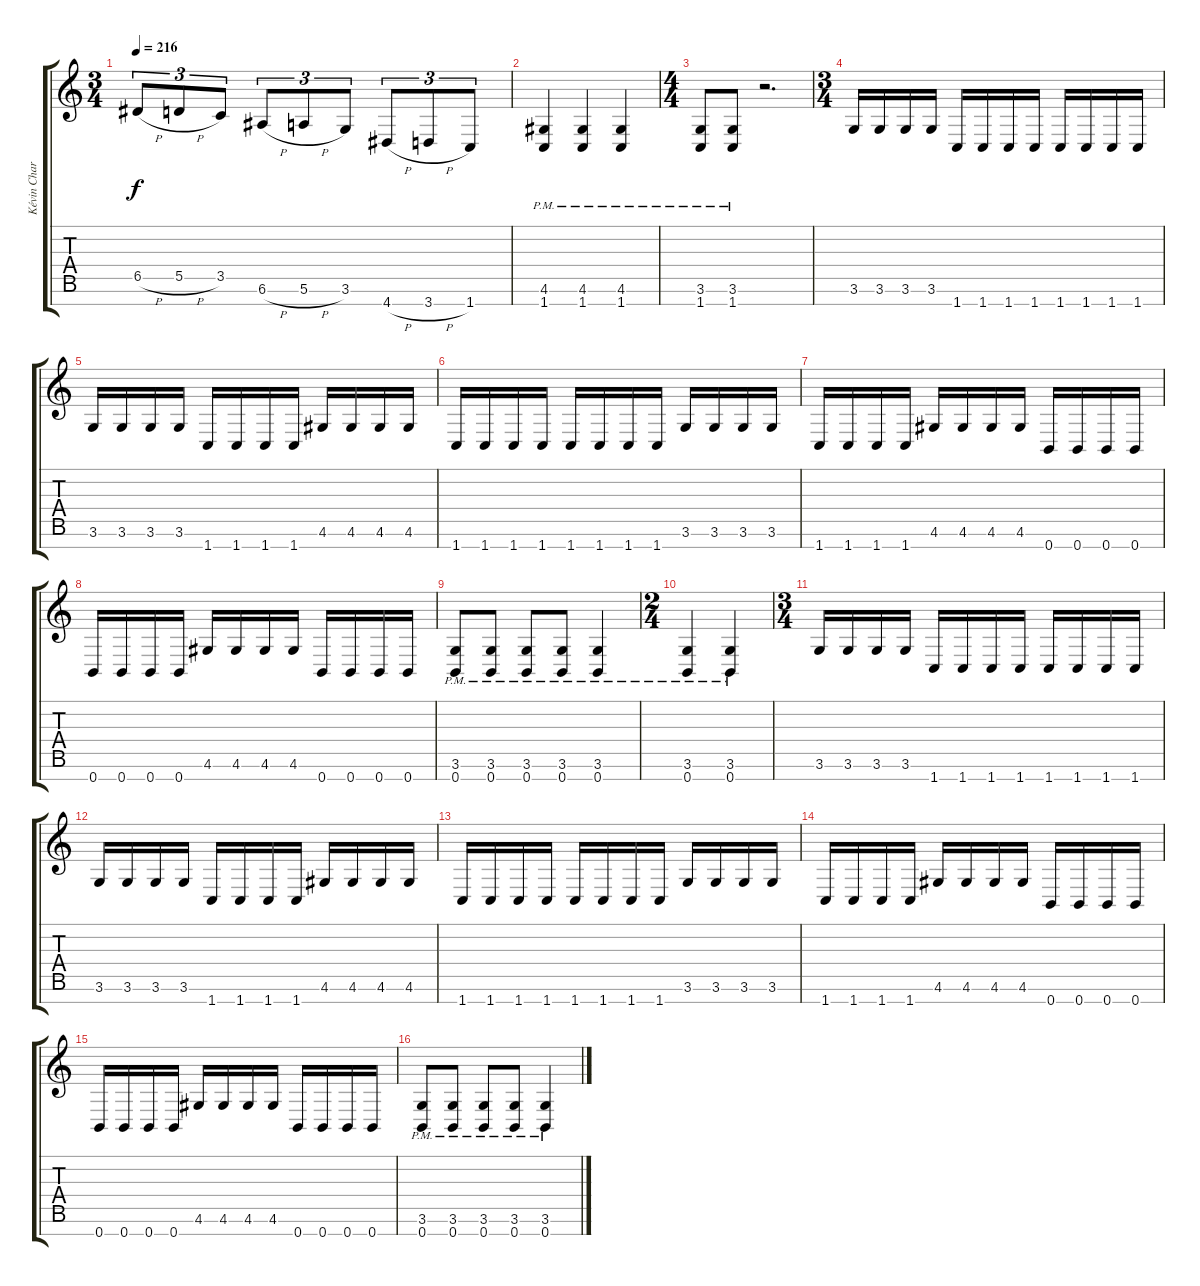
\track ("Kévin Chartré" "Kévin Char") {instrument distortionguitar}
\staff {score tabs}
\tuning (E4 B3 G3 D3 A2 E2 B1) {hide}
\ts (3 4)
\tempo 216
\clef g2
\ks c
6.5{h}.8{tu (3 2) dy f} 5.5{h}.8{tu (3 2)} 3.5.8{tu (3 2)} 6.6{h}.8{tu (3 2)} 5.6{h}.8{tu (3 2)} 3.6.8{tu (3 2)} 4.7{h}.8{tu (3 2)} 3.7{h}.8{tu (3 2)} 1.7.8{tu (3 2)} |
(4.6{pm} 1.7{pm}).4 (4.6{pm} 1.7{pm}).4 (4.6{pm} 1.7{pm}).4 |
\ts (4 4)
(3.6{pm} 1.7{pm}).8 (3.6{pm} 1.7{pm}).8 r.2{d} |
\ts (3 4)
3.6.16 3.6.16 3.6.16 3.6.16 1.7.16 1.7.16 1.7.16 1.7.16 1.7.16 1.7.16 1.7.16 1.7.16 |
3.6.16 3.6.16 3.6.16 3.6.16 1.7.16 1.7.16 1.7.16 1.7.16 4.6.16 4.6.16 4.6.16 4.6.16 |
1.7.16 1.7.16 1.7.16 1.7.16 1.7.16 1.7.16 1.7.16 1.7.16 3.6.16 3.6.16 3.6.16 3.6.16 |
1.7.16 1.7.16 1.7.16 1.7.16 4.6.16 4.6.16 4.6.16 4.6.16 0.7.16 0.7.16 0.7.16 0.7.16 |
0.7.16 0.7.16 0.7.16 0.7.16 4.6.16 4.6.16 4.6.16 4.6.16 0.7.16 0.7.16 0.7.16 0.7.16 |
(3.6{pm} 0.7{pm}).8 (3.6{pm} 0.7{pm}).8 (3.6{pm} 0.7{pm}).8 (3.6{pm} 0.7{pm}).8 (3.6{pm} 0.7{pm}).4 |
\ts (2 4)
(3.6{pm} 0.7{pm}).4 (3.6{pm} 0.7{pm}).4 |
\ts (3 4)
3.6.16 3.6.16 3.6.16 3.6.16 1.7.16 1.7.16 1.7.16 1.7.16 1.7.16 1.7.16 1.7.16 1.7.16 |
3.6.16 3.6.16 3.6.16 3.6.16 1.7.16 1.7.16 1.7.16 1.7.16 4.6.16 4.6.16 4.6.16 4.6.16 |
1.7.16 1.7.16 1.7.16 1.7.16 1.7.16 1.7.16 1.7.16 1.7.16 3.6.16 3.6.16 3.6.16 3.6.16 |
1.7.16 1.7.16 1.7.16 1.7.16 4.6.16 4.6.16 4.6.16 4.6.16 0.7.16 0.7.16 0.7.16 0.7.16 |
0.7.16 0.7.16 0.7.16 0.7.16 4.6.16 4.6.16 4.6.16 4.6.16 0.7.16 0.7.16 0.7.16 0.7.16 |
(3.6{pm} 0.7{pm}).8 (3.6{pm} 0.7{pm}).8 (3.6{pm} 0.7{pm}).8 (3.6{pm} 0.7{pm}).8 (3.6{pm} 0.7{pm}).4
